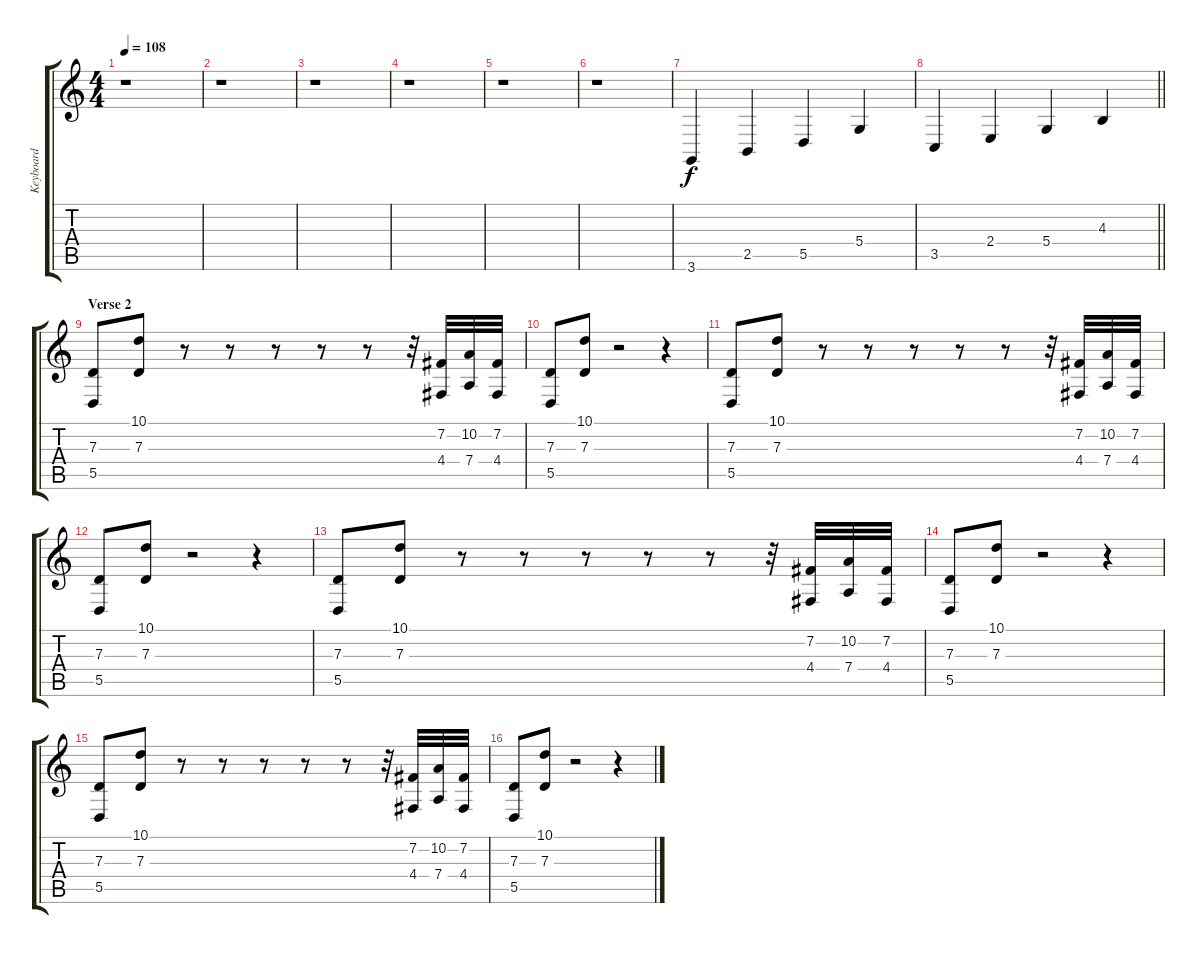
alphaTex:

\track ("Keyboard" "Keyboard") {mute instrument lead1square}
\staff {score tabs}
\tuning (E4 B3 G3 D3 A2 E2) {hide}
\ts (4 4)
\tempo 108
\clef g2
\ks c
r.1{dy f} |
r.1 |
r.1 |
r.1 |
r.1 |
r.1 |
3.6.4{volume 9} 2.5.4 5.5.4 5.4.4 |
\barLineRight lightlight
3.5.4 2.4.4 5.4.4 4.3.4 |
\section ("" "Verse 2")
(7.3 5.5).8 (10.1 7.3).8 r.8 r.8 r.8 r.8 r.8 r.32 (7.2 4.4).32 (10.2 7.4).32 (7.2 4.4).32 |
(7.3 5.5).8 (10.1 7.3).8 r.2 r.4 |
(7.3 5.5).8 (10.1 7.3).8 r.8 r.8 r.8 r.8 r.8 r.32 (7.2 4.4).32 (10.2 7.4).32 (7.2 4.4).32 |
(7.3 5.5).8 (10.1 7.3).8 r.2 r.4 |
(7.3 5.5).8 (10.1 7.3).8 r.8 r.8 r.8 r.8 r.8 r.32 (7.2 4.4).32 (10.2 7.4).32 (7.2 4.4).32 |
(7.3 5.5).8 (10.1 7.3).8 r.2 r.4 |
(7.3 5.5).8 (10.1 7.3).8 r.8 r.8 r.8 r.8 r.8 r.32 (7.2 4.4).32 (10.2 7.4).32 (7.2 4.4).32 |
(7.3 5.5).8 (10.1 7.3).8 r.2 r.4
